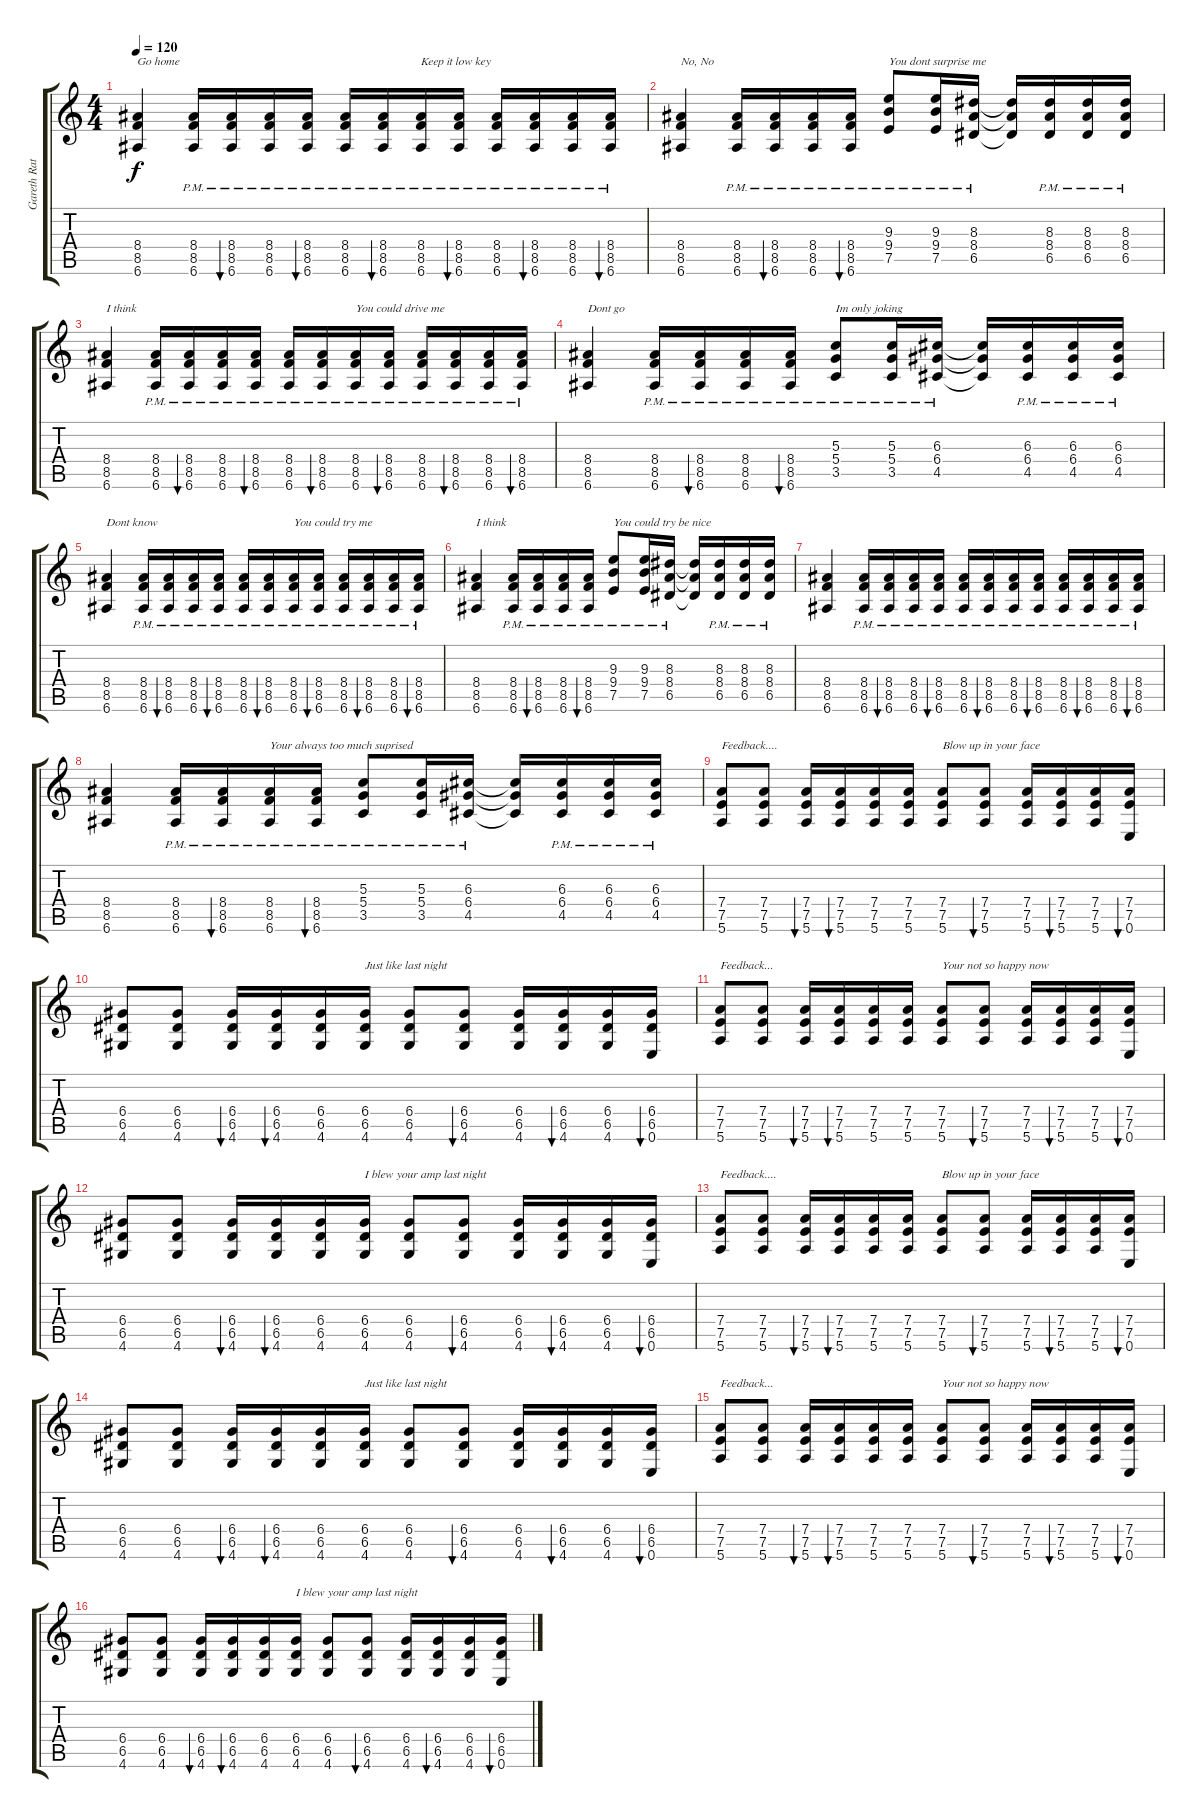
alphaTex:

\track ("Gareth Ratcliffe - Distortion" "Gareth Rat") {instrument distortionguitar}
\staff {score tabs}
\tuning (E4 B3 G3 D3 A2 E2) {hide}
\ts (4 4)
\tempo 120
\clef g2
\ks c
(8.4 8.5 6.6).4{txt "Go home" dy f} (8.4{pm} 8.5{pm} 6.6{pm}).16 (8.4{pm} 8.5{pm} 6.6{pm}).16{bu 60} (8.4{pm} 8.5{pm} 6.6{pm}).16 (8.4{pm} 8.5{pm} 6.6{pm}).16{bu 60} (8.4{pm} 8.5{pm} 6.6{pm}).16 (8.4{pm} 8.5{pm} 6.6{pm}).16{bu 60} (8.4{pm} 8.5{pm} 6.6{pm}).16{txt "Keep it low key"} (8.4{pm} 8.5{pm} 6.6{pm}).16{bu 60} (8.4{pm} 8.5{pm} 6.6{pm}).16 (8.4{pm} 8.5{pm} 6.6{pm}).16{bu 60} (8.4{pm} 8.5{pm} 6.6{pm}).16 (8.4{pm} 8.5{pm} 6.6{pm}).16{bu 60} |
(8.4 8.5 6.6).4{txt "No, No"} (8.4{pm} 8.5{pm} 6.6{pm}).16 (8.4{pm} 8.5{pm} 6.6{pm}).16{bu 60} (8.4{pm} 8.5{pm} 6.6{pm}).16 (8.4{pm} 8.5{pm} 6.6{pm}).16{bu 60} (9.3 9.4{pm} 7.5{pm}).8{txt "You dont surprise me"} (9.3 9.4{pm} 7.5).16 (8.3 8.4 6.5{pm}).16 (8.3{t} 8.4{t} 6.5{t}).16 (8.3 8.4 6.5{pm}).16 (8.3 8.4{pm} 6.5{pm}).16 (8.3 8.4{pm} 6.5{pm}).16 |
(8.4 8.5 6.6).4{txt "I think"} (8.4{pm} 8.5{pm} 6.6{pm}).16 (8.4{pm} 8.5{pm} 6.6{pm}).16{bu 60} (8.4{pm} 8.5{pm} 6.6{pm}).16 (8.4{pm} 8.5{pm} 6.6{pm}).16{bu 60} (8.4{pm} 8.5{pm} 6.6{pm}).16 (8.4{pm} 8.5{pm} 6.6{pm}).16{bu 60} (8.4{pm} 8.5{pm} 6.6{pm}).16{txt "You could drive me"} (8.4{pm} 8.5{pm} 6.6{pm}).16{bu 60} (8.4{pm} 8.5{pm} 6.6{pm}).16 (8.4{pm} 8.5{pm} 6.6{pm}).16{bu 60} (8.4{pm} 8.5{pm} 6.6{pm}).16 (8.4{pm} 8.5{pm} 6.6{pm}).16{bu 60} |
(8.4 8.5 6.6).4{txt "Dont go"} (8.4{pm} 8.5{pm} 6.6{pm}).16 (8.4{pm} 8.5{pm} 6.6{pm}).16{bu 60} (8.4{pm} 8.5{pm} 6.6{pm}).16 (8.4{pm} 8.5{pm} 6.6{pm}).16{bu 60} (5.3 5.4{pm} 3.5{pm}).8{txt "Im only joking"} (5.3 5.4{pm} 3.5).16 (6.3 6.4 4.5{pm}).16 (6.3{t} 6.4{t} 4.5{t}).16 (6.3 6.4 4.5{pm}).16 (6.3 6.4{pm} 4.5{pm}).16 (6.3 6.4{pm} 4.5{pm}).16 |
(8.4 8.5 6.6).4{txt "Dont know"} (8.4{pm} 8.5{pm} 6.6{pm}).16 (8.4{pm} 8.5{pm} 6.6{pm}).16{bu 60} (8.4{pm} 8.5{pm} 6.6{pm}).16 (8.4{pm} 8.5{pm} 6.6{pm}).16{bu 60} (8.4{pm} 8.5{pm} 6.6{pm}).16 (8.4{pm} 8.5{pm} 6.6{pm}).16{bu 60} (8.4{pm} 8.5{pm} 6.6{pm}).16{txt "You could try me"} (8.4{pm} 8.5{pm} 6.6{pm}).16{bu 60} (8.4{pm} 8.5{pm} 6.6{pm}).16 (8.4{pm} 8.5{pm} 6.6{pm}).16{bu 60} (8.4{pm} 8.5{pm} 6.6{pm}).16 (8.4{pm} 8.5{pm} 6.6{pm}).16{bu 60} |
(8.4 8.5 6.6).4{txt "I think"} (8.4{pm} 8.5{pm} 6.6{pm}).16 (8.4{pm} 8.5{pm} 6.6{pm}).16{bu 60} (8.4{pm} 8.5{pm} 6.6{pm}).16 (8.4{pm} 8.5{pm} 6.6{pm}).16{bu 60} (9.3 9.4{pm} 7.5{pm}).8{txt "You could try be nice"} (9.3 9.4{pm} 7.5).16 (8.3 8.4 6.5{pm}).16 (8.3{t} 8.4{t} 6.5{t}).16 (8.3 8.4 6.5{pm}).16 (8.3 8.4{pm} 6.5{pm}).16 (8.3 8.4{pm} 6.5{pm}).16 |
(8.4 8.5 6.6).4 (8.4{pm} 8.5{pm} 6.6{pm}).16 (8.4{pm} 8.5{pm} 6.6{pm}).16{bu 60} (8.4{pm} 8.5{pm} 6.6{pm}).16 (8.4{pm} 8.5{pm} 6.6{pm}).16{bu 60} (8.4{pm} 8.5{pm} 6.6{pm}).16 (8.4{pm} 8.5{pm} 6.6{pm}).16{bu 60} (8.4{pm} 8.5{pm} 6.6{pm}).16 (8.4{pm} 8.5{pm} 6.6{pm}).16{bu 60} (8.4{pm} 8.5{pm} 6.6{pm}).16 (8.4{pm} 8.5{pm} 6.6{pm}).16{bu 60} (8.4{pm} 8.5{pm} 6.6{pm}).16 (8.4{pm} 8.5{pm} 6.6{pm}).16{bu 60} |
(8.4 8.5 6.6).4 (8.4{pm} 8.5{pm} 6.6{pm}).16 (8.4{pm} 8.5{pm} 6.6{pm}).16{bu 60} (8.4{pm} 8.5{pm} 6.6{pm}).16{txt "Your always too much suprised"} (8.4{pm} 8.5{pm} 6.6{pm}).16{bu 60} (5.3 5.4{pm} 3.5{pm}).8 (5.3 5.4{pm} 3.5).16 (6.3 6.4 4.5{pm}).16 (6.3{t} 6.4{t} 4.5{t}).16 (6.3 6.4 4.5{pm}).16 (6.3 6.4{pm} 4.5{pm}).16 (6.3 6.4{pm} 4.5{pm}).16 |
(7.4 7.5 5.6).8{txt "Feedback...."} (7.4 7.5 5.6).8 (7.4 7.5 5.6).16{bu 60} (7.4 7.5 5.6).16{bu 60} (7.4 7.5 5.6).16 (7.4 7.5 5.6).16 (7.4 7.5 5.6).8{txt "Blow up in your face"} (7.4 7.5 5.6).8{bu 60} (7.4 7.5 5.6).16 (7.4 7.5 5.6).16{bu 60} (7.4 7.5 5.6).16 (7.4 7.5 0.6).16{bu 60} |
(6.4 6.5 4.6).8 (6.4 6.5 4.6).8 (6.4 6.5 4.6).16{bu 60} (6.4 6.5 4.6).16{bu 60} (6.4 6.5 4.6).16 (6.4 6.5 4.6).16{txt "Just like last night"} (6.4 6.5 4.6).8 (6.4 6.5 4.6).8{bu 60} (6.4 6.5 4.6).16 (6.4 6.5 4.6).16{bu 60} (6.4 6.5 4.6).16 (6.4 6.5 0.6).16{bu 60} |
(7.4 7.5 5.6).8{txt "Feedback..."} (7.4 7.5 5.6).8 (7.4 7.5 5.6).16{bu 60} (7.4 7.5 5.6).16{bu 60} (7.4 7.5 5.6).16 (7.4 7.5 5.6).16 (7.4 7.5 5.6).8{txt "Your not so happy now"} (7.4 7.5 5.6).8{bu 60} (7.4 7.5 5.6).16 (7.4 7.5 5.6).16{bu 60} (7.4 7.5 5.6).16 (7.4 7.5 0.6).16{bu 60} |
(6.4 6.5 4.6).8 (6.4 6.5 4.6).8 (6.4 6.5 4.6).16{bu 60} (6.4 6.5 4.6).16{bu 60} (6.4 6.5 4.6).16 (6.4 6.5 4.6).16{txt "I blew your amp last night"} (6.4 6.5 4.6).8 (6.4 6.5 4.6).8{bu 60} (6.4 6.5 4.6).16 (6.4 6.5 4.6).16{bu 60} (6.4 6.5 4.6).16 (6.4 6.5 0.6).16{bu 60} |
(7.4 7.5 5.6).8{txt "Feedback...."} (7.4 7.5 5.6).8 (7.4 7.5 5.6).16{bu 60} (7.4 7.5 5.6).16{bu 60} (7.4 7.5 5.6).16 (7.4 7.5 5.6).16 (7.4 7.5 5.6).8{txt "Blow up in your face"} (7.4 7.5 5.6).8{bu 60} (7.4 7.5 5.6).16 (7.4 7.5 5.6).16{bu 60} (7.4 7.5 5.6).16 (7.4 7.5 0.6).16{bu 60} |
(6.4 6.5 4.6).8 (6.4 6.5 4.6).8 (6.4 6.5 4.6).16{bu 60} (6.4 6.5 4.6).16{bu 60} (6.4 6.5 4.6).16 (6.4 6.5 4.6).16{txt "Just like last night"} (6.4 6.5 4.6).8 (6.4 6.5 4.6).8{bu 60} (6.4 6.5 4.6).16 (6.4 6.5 4.6).16{bu 60} (6.4 6.5 4.6).16 (6.4 6.5 0.6).16{bu 60} |
(7.4 7.5 5.6).8{txt "Feedback..."} (7.4 7.5 5.6).8 (7.4 7.5 5.6).16{bu 60} (7.4 7.5 5.6).16{bu 60} (7.4 7.5 5.6).16 (7.4 7.5 5.6).16 (7.4 7.5 5.6).8{txt "Your not so happy now"} (7.4 7.5 5.6).8{bu 60} (7.4 7.5 5.6).16 (7.4 7.5 5.6).16{bu 60} (7.4 7.5 5.6).16 (7.4 7.5 0.6).16{bu 60} |
(6.4 6.5 4.6).8 (6.4 6.5 4.6).8 (6.4 6.5 4.6).16{bu 60} (6.4 6.5 4.6).16{bu 60} (6.4 6.5 4.6).16 (6.4 6.5 4.6).16{txt "I blew your amp last night"} (6.4 6.5 4.6).8 (6.4 6.5 4.6).8{bu 60} (6.4 6.5 4.6).16 (6.4 6.5 4.6).16{bu 60} (6.4 6.5 4.6).16 (6.4 6.5 0.6).16{bu 60}
